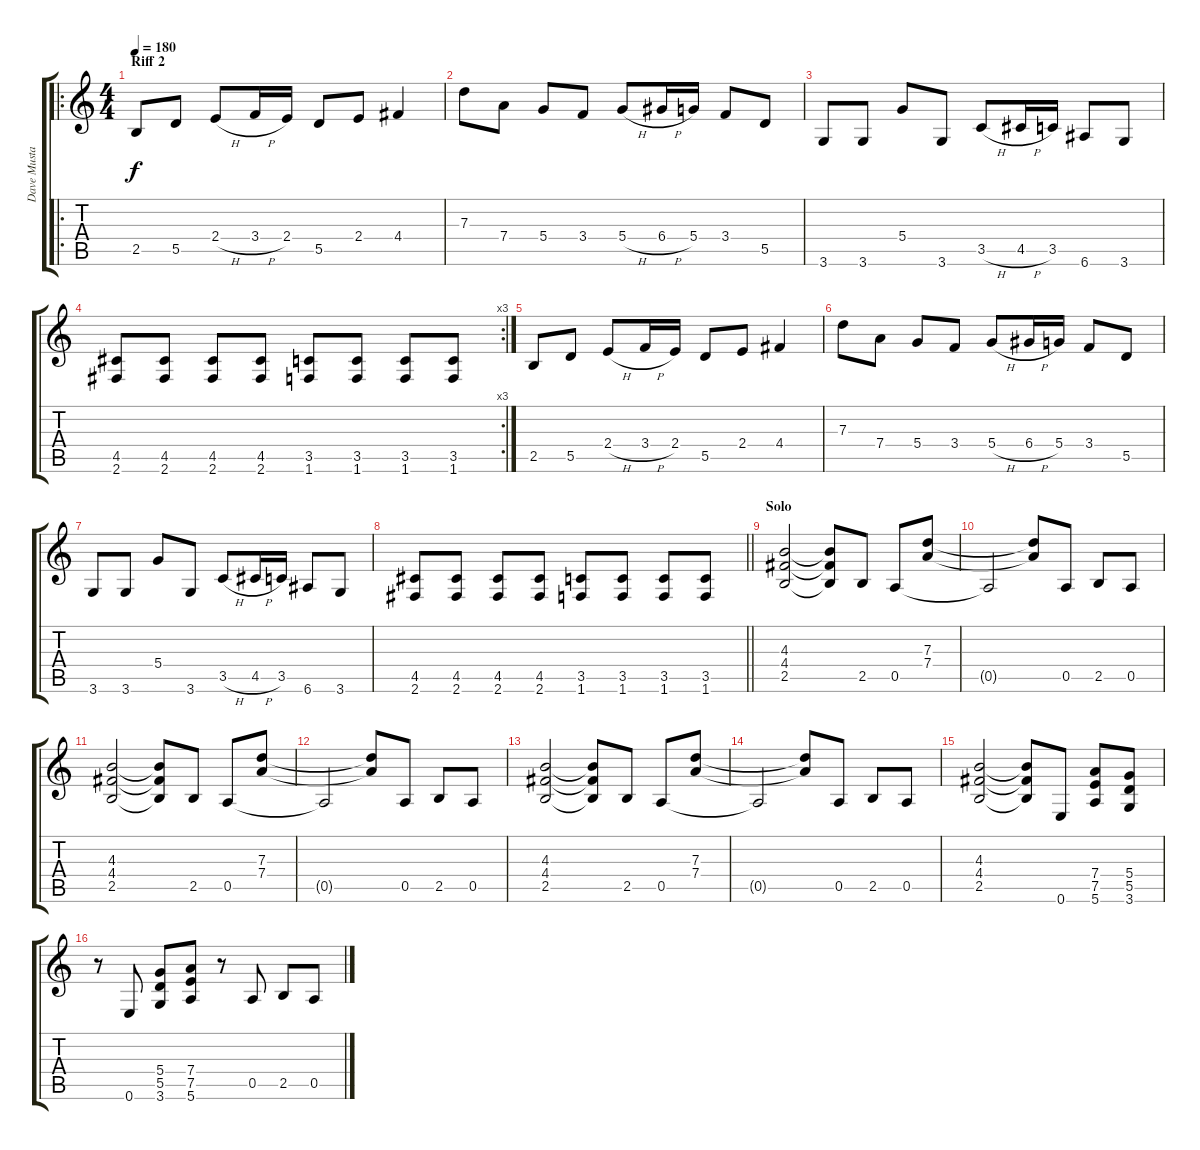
\track ("Dave Mustaine" "Dave Musta") {instrument distortionguitar}
\staff {score tabs}
\tuning (E4 B3 G3 D3 A2 E2) {hide}
\ro
\ts (4 4)
\section ("" "Riff 2")
\tempo 180
\clef g2
\ks c
2.5.8{dy f} 5.5.8 2.4{h}.8 3.4{h}.16 2.4.16 5.5.8 2.4.8 4.4.4 |
7.3.8 7.4.8 5.4.8 3.4.8 5.4{h}.8 6.4{h}.16 5.4.16 3.4.8 5.5.8 |
3.6.8 3.6.8 5.4.8 3.6.8 3.5{h}.8 4.5{h}.16 3.5.16 6.6.8 3.6.8 |
\rc 3
(4.5 2.6).8 (4.5 2.6).8 (4.5 2.6).8 (4.5 2.6).8 (3.5 1.6).8 (3.5 1.6).8 (3.5 1.6).8 (3.5 1.6).8 |
2.5.8 5.5.8 2.4{h}.8 3.4{h}.16 2.4.16 5.5.8 2.4.8 4.4.4 |
7.3.8 7.4.8 5.4.8 3.4.8 5.4{h}.8 6.4{h}.16 5.4.16 3.4.8 5.5.8 |
3.6.8 3.6.8 5.4.8 3.6.8 3.5{h}.8 4.5{h}.16 3.5.16 6.6.8 3.6.8 |
\barLineRight lightlight
(4.5 2.6).8 (4.5 2.6).8 (4.5 2.6).8 (4.5 2.6).8 (3.5 1.6).8 (3.5 1.6).8 (3.5 1.6).8 (3.5 1.6).8 |
\section ("" "Solo")
(4.3 4.4 2.5).2 (4.3{t} 4.4{t} 2.5{t}).8 2.5.8 0.5.8 (7.3 7.4).8 |
0.5{t}.2 (7.3{t} 7.4{t}).8 0.5.8 2.5.8 0.5.8 |
(4.3 4.4 2.5).2 (4.3{t} 4.4{t} 2.5{t}).8 2.5.8 0.5.8 (7.3 7.4).8 |
0.5{t}.2 (7.3{t} 7.4{t}).8 0.5.8 2.5.8 0.5.8 |
(4.3 4.4 2.5).2 (4.3{t} 4.4{t} 2.5{t}).8 2.5.8 0.5.8 (7.3 7.4).8 |
0.5{t}.2 (7.3{t} 7.4{t}).8 0.5.8 2.5.8 0.5.8 |
(4.3 4.4 2.5).2 (4.3{t} 4.4{t} 2.5{t}).8 0.6.8 (7.4 7.5 5.6).8 (5.4 5.5 3.6).8 |
r.8 0.6.8 (5.4 5.5 3.6).8 (7.4 7.5 5.6).8 r.8 0.5.8 2.5.8 0.5.8
